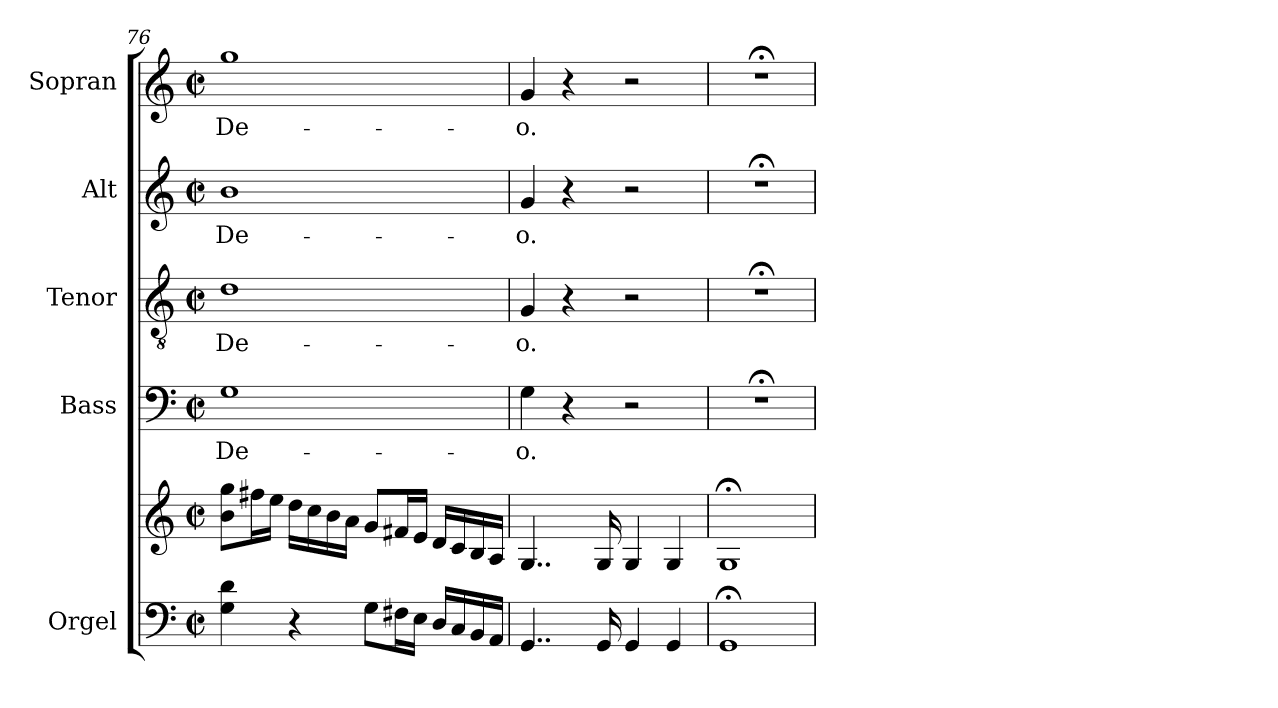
**kern	**kern	**kern	**text	**kern	**text	**kern	**text	**kern	**text
*part5	*part5	*part4	*part4	*part3	*part3	*part2	*part2	*part1	*part1
*staff6	*staff5	*staff4	*staff4	*staff3	*staff3	*staff2	*staff2	*staff1	*staff1
*I"Orgel	*	*I"Bass	*	*I"Tenor	*	*I"Alt	*	*I"Sopran	*
*I'Org.	*	*I'B	*	*I'T	*	*I'A	*	*I'S	*
!!LO:PB:g=z
*clefF4	*clefG2	*clefF4	*	*clefGv2	*	*clefG2	*	*clefG2	*
*k[]	*k[]	*k[]	*	*k[]	*	*k[]	*	*k[]	*
*C:	*C:	*C:	*	*C:	*	*C:	*	*C:	*
*M2/2	*M2/2	*M2/2	*	*M2/2	*	*M2/2	*	*M2/2	*
*met(c|)	*met(c|)	*met(c|)	*	*met(c|)	*	*met(c|)	*	*met(c|)	*
=76	=76	=76	=76	=76	=76	=76	=76	=76	=76
!	!	!	!LO:LY:b	!	!LO:LY:b	!	!LO:LY:b	!	!LO:LY:b
4G\ 4d\	8b\ 8gg\L	1G	De-	1d	De-	1b	De-	1gg	De-
.	16ff#X\L	.	.	.	.	.	.	.	.
.	16ee\JJ	.	.	.	.	.	.	.	.
4r	16dd\LL	.	.	.	.	.	.	.	.
.	16cc\	.	.	.	.	.	.	.	.
.	16b\	.	.	.	.	.	.	.	.
.	16a\JJ	.	.	.	.	.	.	.	.
8G\L	8g/L	.	.	.	.	.	.	.	.
16F#X\L	16f#X/L	.	.	.	.	.	.	.	.
16E\JJ	16e/JJ	.	.	.	.	.	.	.	.
16D/LL	16d/LL	.	.	.	.	.	.	.	.
16C/	16c/	.	.	.	.	.	.	.	.
16BB/	16B/	.	.	.	.	.	.	.	.
16AA/JJ	16A/JJ	.	.	.	.	.	.	.	.
=77	=77	=77	=77	=77	=77	=77	=77	=77	=77
!	!	!	!LO:LY:b	!	!LO:LY:b	!	!LO:LY:b	!	!LO:LY:b
4..GG/	4..G/	4G\	-o.	4G/	-o.	4g/	-o.	4g/	-o.
.	.	4r	.	4r	.	4r	.	4r	.
16GG/	16G/	.	.	.	.	.	.	.	.
4GG/	4G/	2r	.	2r	.	2r	.	2r	.
4GG/	4G/	.	.	.	.	.	.	.	.
=78	=78	=78	=78	=78	=78	=78	=78	=78	=78
1GG;	1G;<	1r;<	.	1r;<	.	1r;<	.	1r;<	.
=	=	=	=	=	=	=	=	=	=
*-	*-	*-	*-	*-	*-	*-	*-	*-	*-
